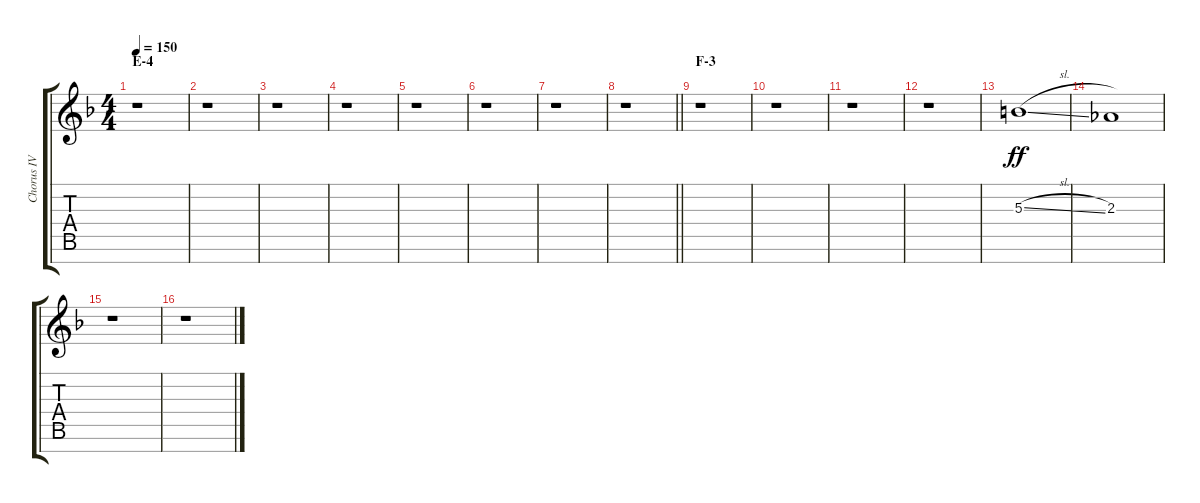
\track ("Chorus IV" "Chorus IV") {instrument voiceoohs}
\staff {score tabs}
\tuning (Eb5 Bb4 Gb4 Db4 Ab3 Eb3 Bb2) {hide}
\ts (4 4)
\section ("" "E-4")
\tempo 150
\clef g2
\ks f
r.1{dy ff} |
r.1 |
r.1 |
r.1 |
r.1 |
r.1 |
r.1 |
\barLineRight lightlight
r.1 |
\section ("" "F-3")
r.1 |
r.1 |
r.1 |
r.1 |
5.3{sl}.1 |
2.3.1 |
r.1 |
r.1
